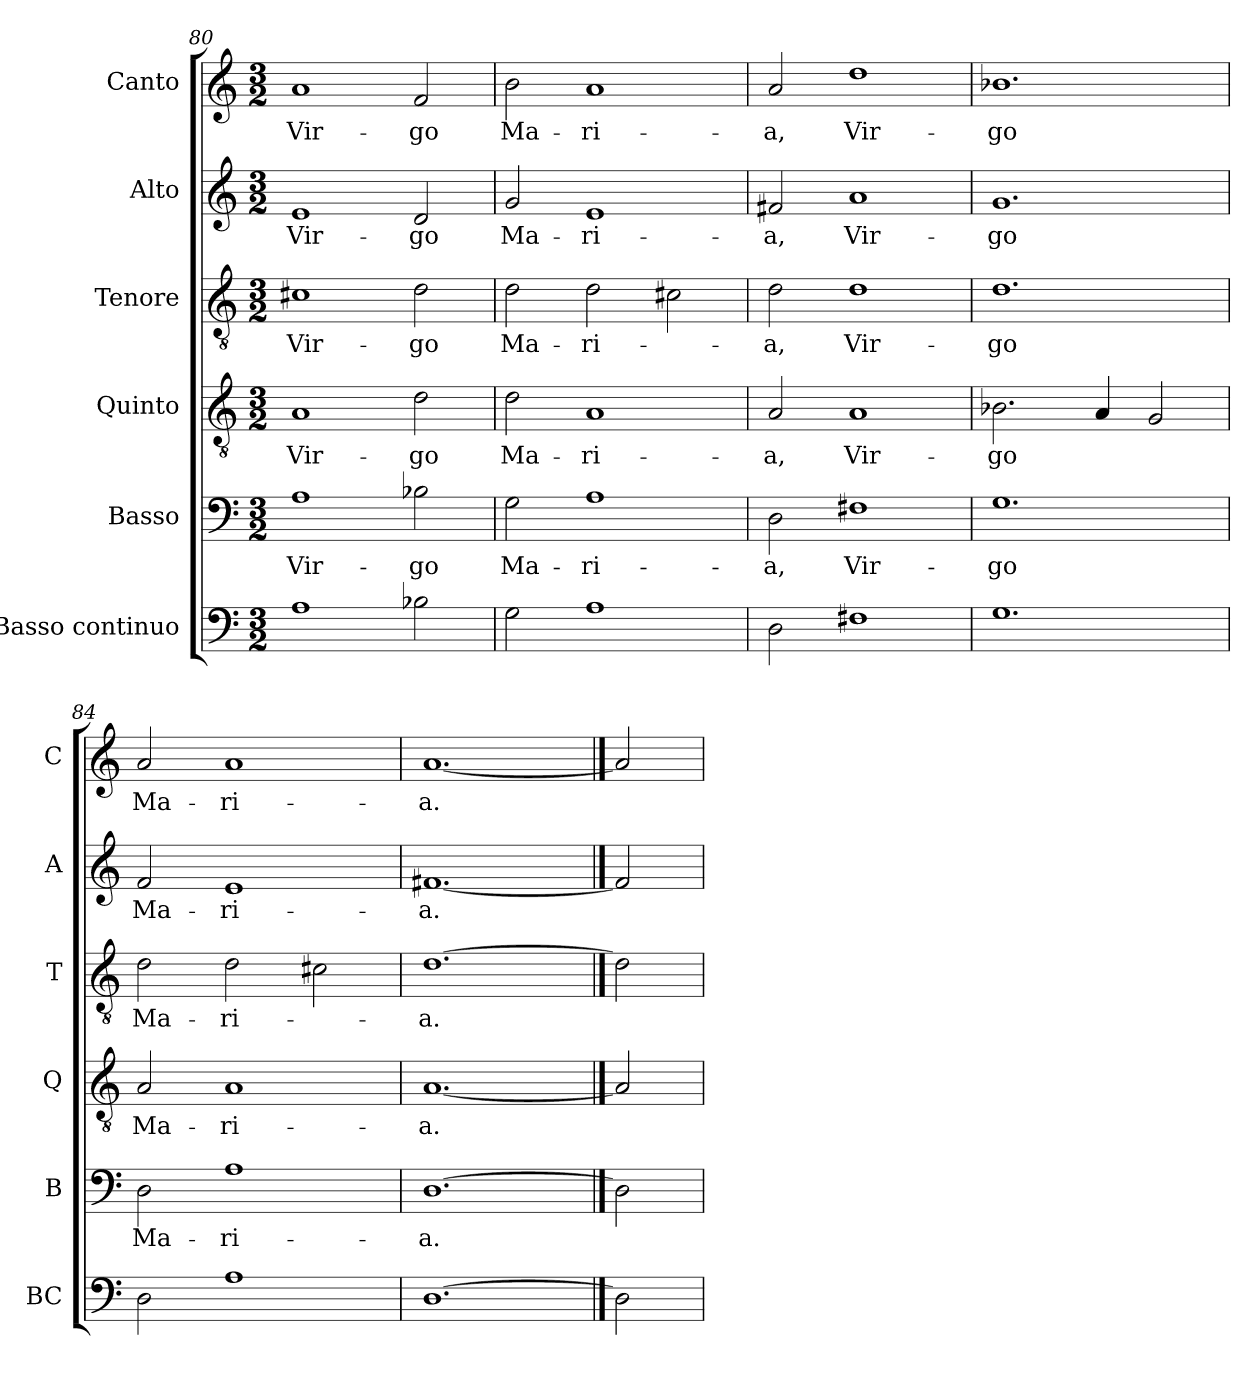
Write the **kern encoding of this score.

**kern	**kern	**text	**kern	**text	**kern	**text	**kern	**text	**kern	**text
*part6	*part5	*part5	*part4	*part4	*part3	*part3	*part2	*part2	*part1	*part1
*staff6	*staff5	*staff5	*staff4	*staff4	*staff3	*staff3	*staff2	*staff2	*staff1	*staff1
*I"Basso continuo	*I"Basso	*	*I"Quinto	*	*I"Tenore	*	*I"Alto	*	*I"Canto	*
*I'BC	*I'B	*	*I'Q	*	*I'T	*	*I'A	*	*I'C	*
!!LO:LB:g=z
*clefF4	*clefF4	*	*clefGv2	*	*clefGv2	*	*clefG2	*	*clefG2	*
*k[]	*k[]	*	*k[]	*	*k[]	*	*k[]	*	*k[]	*
*C:	*C:	*	*C:	*	*C:	*	*C:	*	*C:	*
*M3/2	*M3/2	*	*M3/2	*	*M3/2	*	*M3/2	*	*M3/2	*
=80	=80	=80	=80	=80	=80	=80	=80	=80	=80	=80
!	!	!LO:LY:b	!	!LO:LY:b	!	!LO:LY:b	!	!LO:LY:b	!	!LO:LY:b
1A	1A	Vir-	1A	Vir-	1c#X	Vir-	1e	Vir-	1a	Vir-
!	!	!LO:LY:b	!	!LO:LY:b	!	!LO:LY:b	!	!LO:LY:b	!	!LO:LY:b
2B-X\	2B-X\	-go	2d\	-go	2d\	-go	2d/	-go	2f/	-go
=81	=81	=81	=81	=81	=81	=81	=81	=81	=81	=81
!	!	!LO:LY:b	!	!LO:LY:b	!	!LO:LY:b	!	!LO:LY:b	!	!LO:LY:b
2G\	2G\	Ma-	2d\	Ma-	2d\	Ma-	2g/	Ma-	2b\	Ma-
!	!	!LO:LY:b	!	!LO:LY:b	!	!LO:LY:b	!	!LO:LY:b	!	!LO:LY:b
1A	1A	-ri-	1A	-ri-	2d\	-ri-	1e	-ri-	1a	-ri-
.	.	.	.	.	2c#X\	.	.	.	.	.
=82	=82	=82	=82	=82	=82	=82	=82	=82	=82	=82
!	!	!LO:LY:b	!	!LO:LY:b	!	!LO:LY:b	!	!LO:LY:b	!	!LO:LY:b
2D\	2D\	-a,	2A/	-a,	2d\	-a,	2f#X/	-a,	2a/	-a,
!	!	!LO:LY:b	!	!LO:LY:b	!	!LO:LY:b	!	!LO:LY:b	!	!LO:LY:b
1F#X	1F#X	Vir-	1A	Vir-	1d	Vir-	1a	Vir-	1dd	Vir-
=83	=83	=83	=83	=83	=83	=83	=83	=83	=83	=83
!	!	!LO:LY:b	!	!LO:LY:b	!	!LO:LY:b	!	!LO:LY:b	!	!LO:LY:b
1.G	1.G	-go	2.B-X\	-go	1.d	-go	1.g	-go	1.b-X	-go
.	.	.	4A/	.	.	.	.	.	.	.
.	.	.	2G/	.	.	.	.	.	.	.
=84	=84	=84	=84	=84	=84	=84	=84	=84	=84	=84
!	!	!LO:LY:b	!	!LO:LY:b	!	!LO:LY:b	!	!LO:LY:b	!	!LO:LY:b
2D\	2D\	Ma-	2A/	Ma-	2d\	Ma-	2f/	Ma-	2a/	Ma-
!	!	!LO:LY:b	!	!LO:LY:b	!	!LO:LY:b	!	!LO:LY:b	!	!LO:LY:b
1A	1A	-ri-	1A	-ri-	2d\	-ri-	1e	-ri-	1a	-ri-
.	.	.	.	.	2c#X\	.	.	.	.	.
=85	=85	=85	=85	=85	=85	=85	=85	=85	=85	=85
!	!	!LO:LY:b	!	!LO:LY:b	!	!LO:LY:b	!	!LO:LY:b	!	!LO:LY:b
[1.D	[1.D	-a.	[1.A	-a.	[1.d	-a.	[1.f#X	-a.	[1.a	-a.
==86	==86	==86	==86	==86	==86	==86	==86	==86	==86	==86
2D]	2D]	.	2A]	.	2d]	.	2f#]	.	2a]	.
=	=	=	=	=	=	=	=	=	=	=
*-	*-	*-	*-	*-	*-	*-	*-	*-	*-	*-
